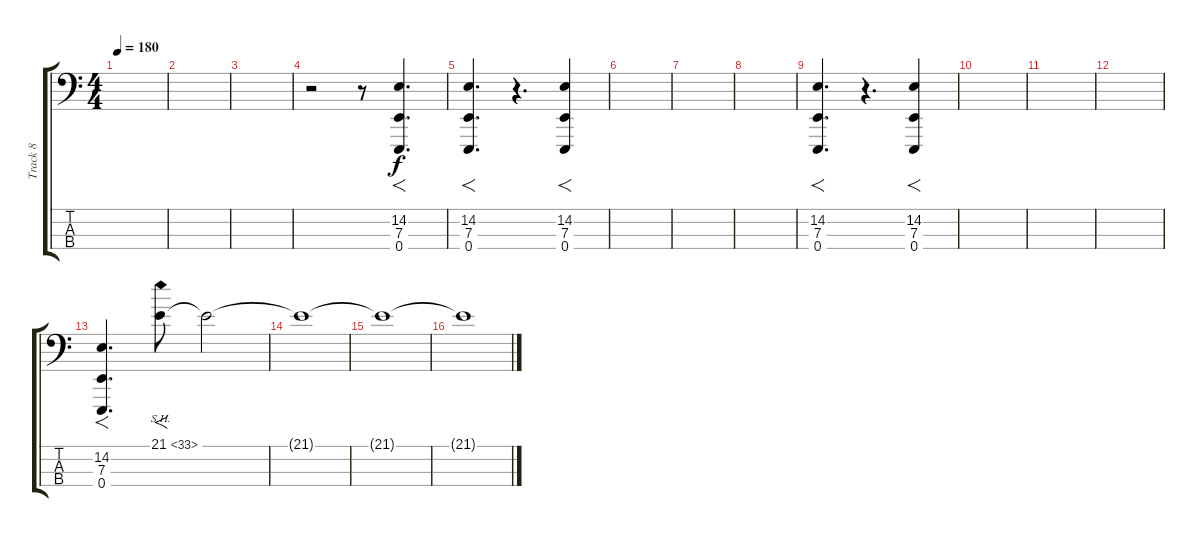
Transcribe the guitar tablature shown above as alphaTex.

\track ("Track 8" "Track 8") {instrument synthbrass1}
\staff {score tabs}
\tuning (G2 D2 A1 E1) {hide}
\ts (4 4)
\tempo 180
\clef f4
\ks c
|
|
|
r.2 r.8 (14.2 7.3 0.4).4{f d} |
(14.2 7.3 0.4).4{f d} r.4{d} (14.2 7.3 0.4).4{f} |
|
|
|
(14.2 7.3 0.4).4{f d} r.4{d} (14.2 7.3 0.4).4{f} |
|
|
|
(14.2 7.3 0.4).4{f d} 21.1{sh 12}.8{f instrument stringensemble1} 21.1{t}.2{dy f} |
21.1{t}.1 |
21.1{t}.1 |
21.1{t}.1
